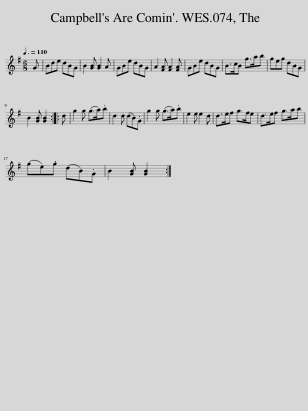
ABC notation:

X:1
L:1/8
Q:3/8=110
M:6/8
I:linebreak $
K:G
V:1 treble
V:1
 G | Bde dBG | B2 [GB] [GB]2 A | GBe dBG | A2 [FA] [FA]2 [FA] | %5
 GBe dBG | B>cB g>ab | geg dBG |$ B2 [GB] [GB]2 :: d | %10
 g2 g (g>a).b | d2 d (dB).G | g2 g (g>a).b | e2 e e2 d | d>ef g>fe | %15
 d>ef g>ab |$ (ge).g (dB).G | B2 [GB] [GB]2 :| %18
